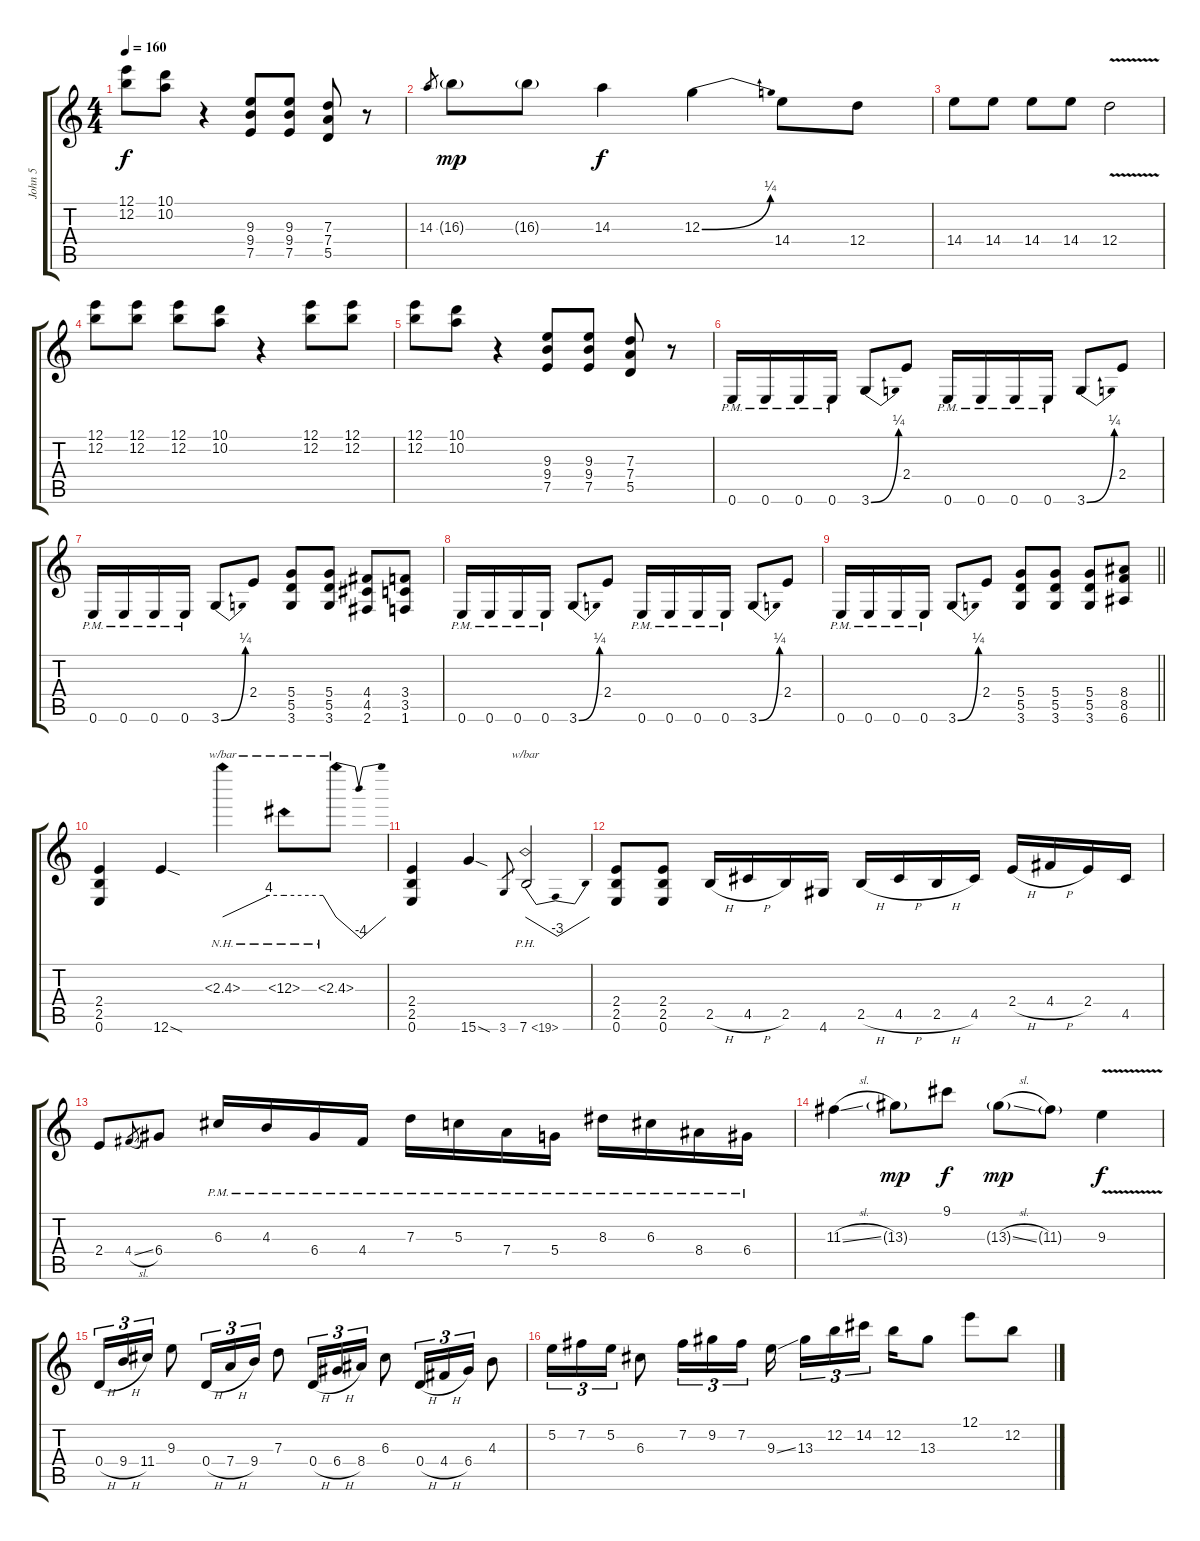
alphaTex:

\track ("John 5" "John 5") {instrument distortionguitar}
\staff {score tabs}
\tuning (E4 B3 G3 D3 A2 E2) {hide}
\ts (4 4)
\tempo 160
\clef g2
\ks c
(12.1 12.2).8{dy f} (10.1 10.2).8 r.4 (9.3 9.4 7.5).8 (9.3 9.4 7.5).8 (7.3 7.4 5.5).8 r.8 |
14.3.8{gr} 16.3{g}.8{dy mp} 16.3{g}.8 14.3.4{dy f} 12.3{be (bend 0 0 60 1)}.4 14.4.8 12.4.8 |
14.4.8 14.4.8 14.4.8 14.4.8 12.4{v}.2 |
(12.1 12.2).8 (12.1 12.2).8 (12.1 12.2).8 (10.1 10.2).8 r.4 (12.1 12.2).8 (12.1 12.2).8 |
(12.1 12.2).8 (10.1 10.2).8 r.4 (9.3 9.4 7.5).8 (9.3 9.4 7.5).8 (7.3 7.4 5.5).8 r.8 |
0.6{pm}.16 0.6{pm}.16 0.6{pm}.16 0.6{pm}.16 3.6{be (bend 0 0 60 1)}.8 2.4.8 0.6{pm}.16 0.6{pm}.16 0.6{pm}.16 0.6{pm}.16 3.6{be (bend 0 0 60 1)}.8 2.4.8 |
0.6{pm}.16 0.6{pm}.16 0.6{pm}.16 0.6{pm}.16 3.6{be (bend 0 0 60 1)}.8 2.4.8 (5.4 5.5 3.6).8 (5.4 5.5 3.6).8 (4.4 4.5 2.6).8 (3.4 3.5 1.6).8 |
0.6{pm}.16 0.6{pm}.16 0.6{pm}.16 0.6{pm}.16 3.6{be (bend 0 0 60 1)}.8 2.4.8 0.6{pm}.16 0.6{pm}.16 0.6{pm}.16 0.6{pm}.16 3.6{be (bend 0 0 60 1)}.8 2.4.8 |
\barLineRight lightlight
0.6{pm}.16 0.6{pm}.16 0.6{pm}.16 0.6{pm}.16 3.6{be (bend 0 0 60 1)}.8 2.4.8 (5.4 5.5 3.6).8 (5.4 5.5 3.6).8 (5.4 5.5 3.6).8 (8.4 8.5 6.6).8 |
(2.4 2.5 0.6).4 12.6{sod}.4 2.3{nh}.4{tbe (custom default 0 0 45 16 60 16)} 6.3{nh}.8{tbe (custom default 0 16 45 16 60 0)} 2.3{nh}.8{tbe (dip default 0 0 30 -16 60 0)} |
(2.4 2.5 0.6).4 15.6{sod}.4 3.6.8{gr} 7.6{ph 12}.2{tbe (dip default 0 0 30 -12 60 0)} |
(2.4 2.5 0.6).8 (2.4 2.5 0.6).8 2.5{h}.16 4.5{h}.16 2.5.16 4.6.16 2.5{h}.16 4.5{h}.16 2.5{h}.16 4.5.16 2.4{h}.16 4.4{h}.16 2.4.16 4.5.16 |
2.4.8 4.4{sl}.8{gr} 6.4.8 6.3{pm}.16 4.3{pm}.16 6.4{pm}.16 4.4{pm}.16 7.3{pm}.16 5.3{pm}.16 7.4{pm}.16 5.4{pm}.16 8.3{pm}.16 6.3{pm}.16 8.4{pm}.16 6.4{pm}.16 |
11.3{sl}.4 13.3{g}.8{dy mp} 9.1.8{dy f} 13.3{sl g}.8{dy mp} 11.3{g}.8 9.3{v}.4{dy f} |
0.4{h}.16{tu (3 2)} 9.4{h}.16{tu (3 2)} 11.4.16{tu (3 2)} 9.3.8 0.4{h}.16{tu (3 2)} 7.4{h}.16{tu (3 2)} 9.4.16{tu (3 2)} 7.3.8 0.4{h}.16{tu (3 2)} 6.4{h}.16{tu (3 2)} 8.4.16{tu (3 2)} 6.3.8 0.4{h}.16{tu (3 2)} 4.4{h}.16{tu (3 2)} 6.4.16{tu (3 2)} 4.3.8 |
5.2.16{tu (3 2)} 7.2.16{tu (3 2)} 5.2.16{tu (3 2)} 6.3.8 7.2.16{tu (3 2)} 9.2.16{tu (3 2)} 7.2.16{tu (3 2) beam splitsecondary} 9.3{ss}.16{beam splitsecondary} 13.3.16{tu (3 2)} 12.2.16{tu (3 2)} 14.2.16{tu (3 2) beam splitsecondary} 12.2.16 13.3.8 12.1.8 12.2.8
